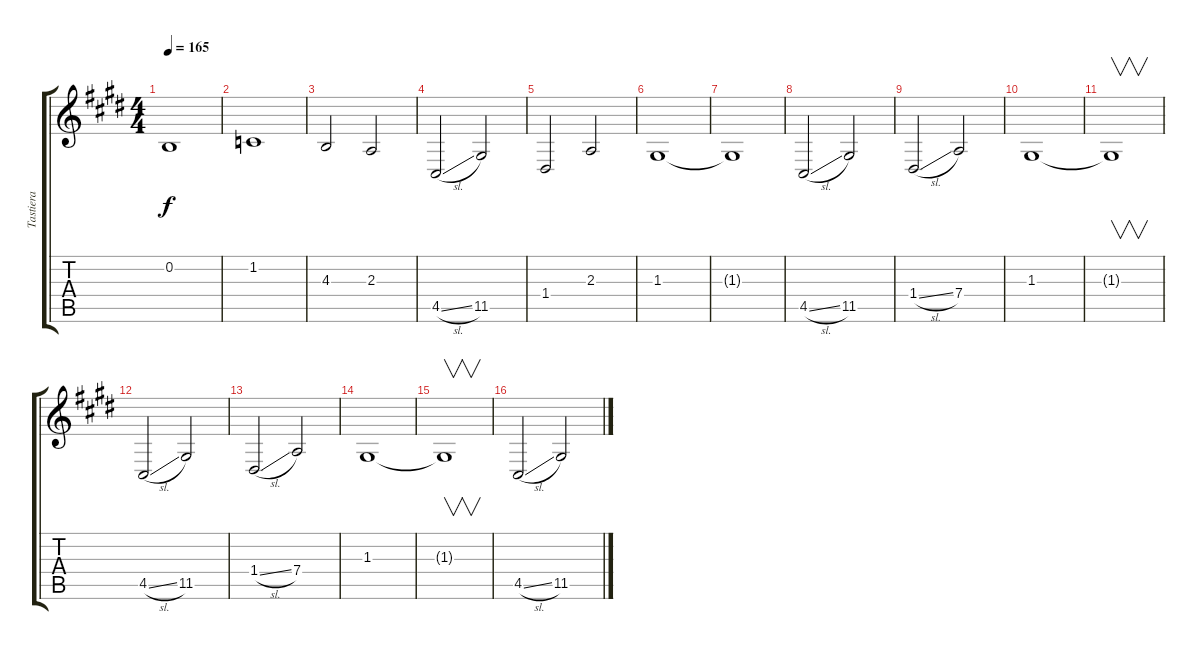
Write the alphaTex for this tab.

\track ("Tastiera" "Tastiera") {instrument accordion}
\staff {score tabs}
\tuning (E4 B3 G3 D3 A2 E2) {hide}
\ts (4 4)
\tempo 165
\clef g2
\ks e
0.2.1{dy f} |
1.2.1 |
4.3.2 2.3.2 |
4.5{sl}.2{volume 10} 11.5.2 |
1.4.2 2.3.2 |
1.3.1 |
1.3{t}.1 |
4.5{sl}.2 11.5.2 |
1.4{sl}.2 7.4.2 |
1.3.1 |
1.3{t}.1{v} |
4.5{sl}.2 11.5.2 |
1.4{sl}.2 7.4.2 |
1.3.1 |
1.3{t}.1{v} |
4.5{sl}.2 11.5.2
